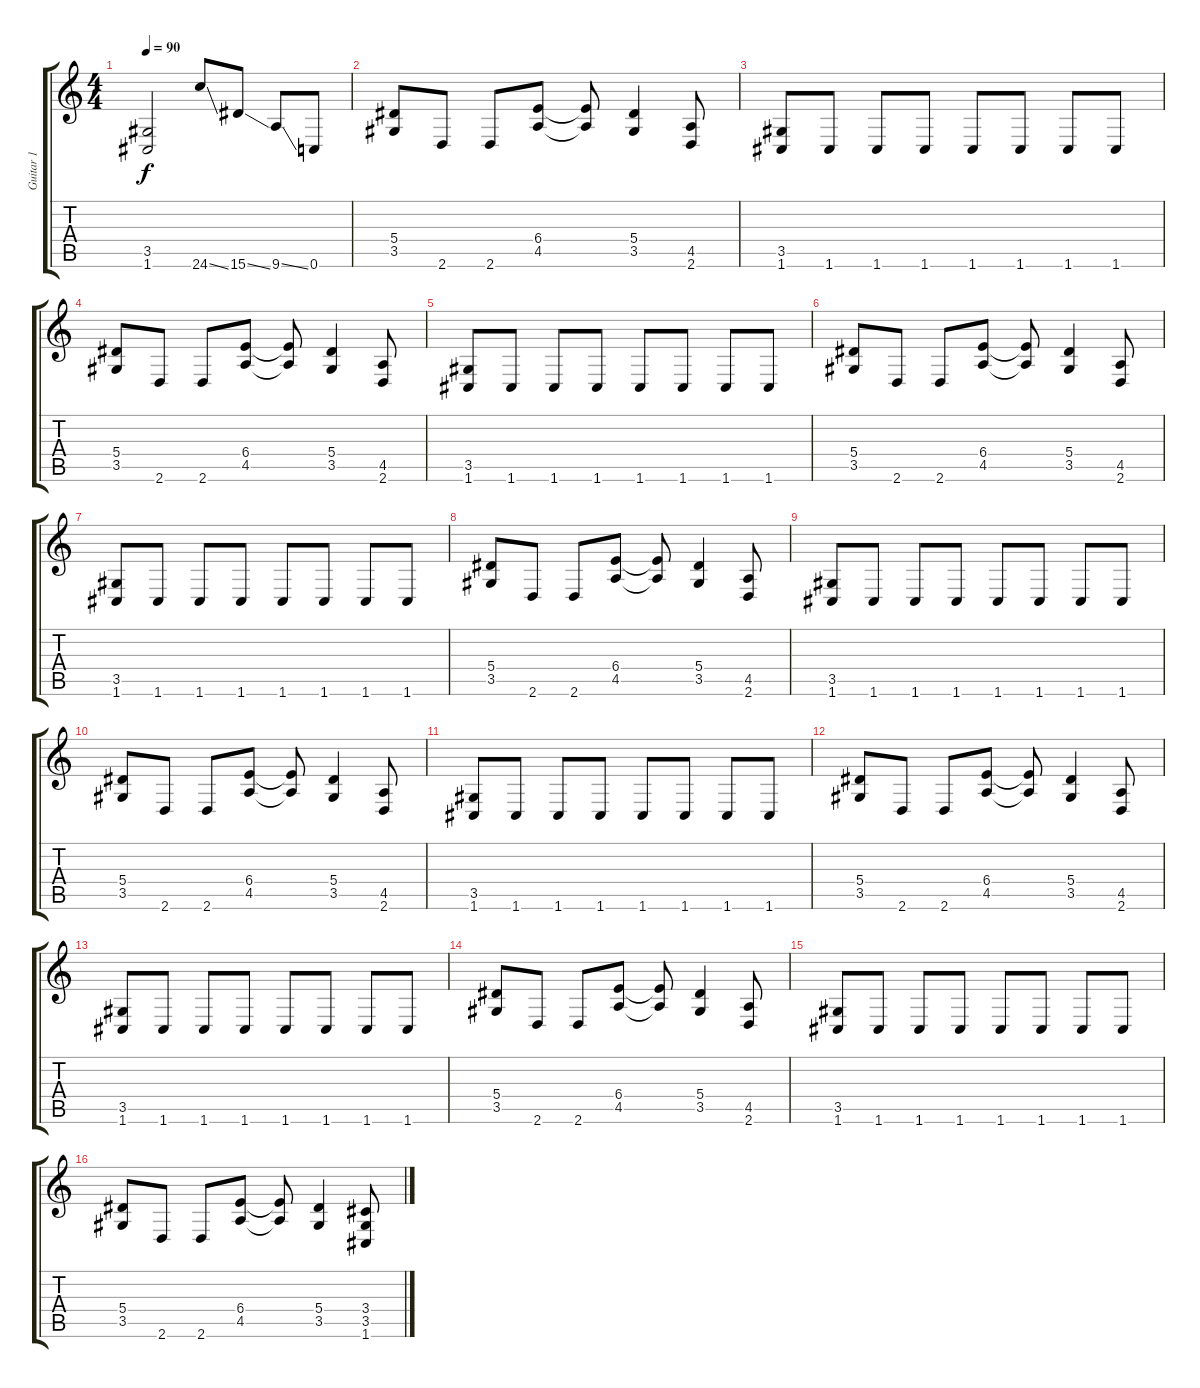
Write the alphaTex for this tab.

\track ("Guitar 1" "Guitar 1") {instrument distortionguitar}
\staff {score tabs}
\tuning (C4 G3 Eb3 Bb2 F2 C2) {hide}
\ts (4 4)
\tempo 90
\clef g2
\ks c
(3.5{t} 1.6{t}).2{dy f} 24.6{ss}.8 15.6{ss}.8 9.6{ss}.8 0.6.8 |
(5.4 3.5).8 2.6.8 2.6.8 (6.4 4.5).8 (6.4{t} 4.5{t}).8 (5.4 3.5).4 (4.5 2.6).8 |
(3.5 1.6).8 1.6.8 1.6.8 1.6.8 1.6.8 1.6.8 1.6.8 1.6.8 |
(5.4 3.5).8 2.6.8 2.6.8 (6.4 4.5).8 (6.4{t} 4.5{t}).8 (5.4 3.5).4 (4.5 2.6).8 |
(3.5 1.6).8 1.6.8 1.6.8 1.6.8 1.6.8 1.6.8 1.6.8 1.6.8 |
(5.4 3.5).8 2.6.8 2.6.8 (6.4 4.5).8 (6.4{t} 4.5{t}).8 (5.4 3.5).4 (4.5 2.6).8 |
(3.5 1.6).8 1.6.8 1.6.8 1.6.8 1.6.8 1.6.8 1.6.8 1.6.8 |
(5.4 3.5).8 2.6.8 2.6.8 (6.4 4.5).8 (6.4{t} 4.5{t}).8 (5.4 3.5).4 (4.5 2.6).8 |
(3.5 1.6).8 1.6.8 1.6.8 1.6.8 1.6.8 1.6.8 1.6.8 1.6.8 |
(5.4 3.5).8 2.6.8 2.6.8 (6.4 4.5).8 (6.4{t} 4.5{t}).8 (5.4 3.5).4 (4.5 2.6).8 |
(3.5 1.6).8 1.6.8 1.6.8 1.6.8 1.6.8 1.6.8 1.6.8 1.6.8 |
(5.4 3.5).8 2.6.8 2.6.8 (6.4 4.5).8 (6.4{t} 4.5{t}).8 (5.4 3.5).4 (4.5 2.6).8 |
(3.5 1.6).8 1.6.8 1.6.8 1.6.8 1.6.8 1.6.8 1.6.8 1.6.8 |
(5.4 3.5).8 2.6.8 2.6.8 (6.4 4.5).8 (6.4{t} 4.5{t}).8 (5.4 3.5).4 (4.5 2.6).8 |
(3.5 1.6).8 1.6.8 1.6.8 1.6.8 1.6.8 1.6.8 1.6.8 1.6.8 |
(5.4 3.5).8 2.6.8 2.6.8 (6.4 4.5).8 (6.4{t} 4.5{t}).8 (5.4 3.5).4 (3.4 3.5 1.6).8
